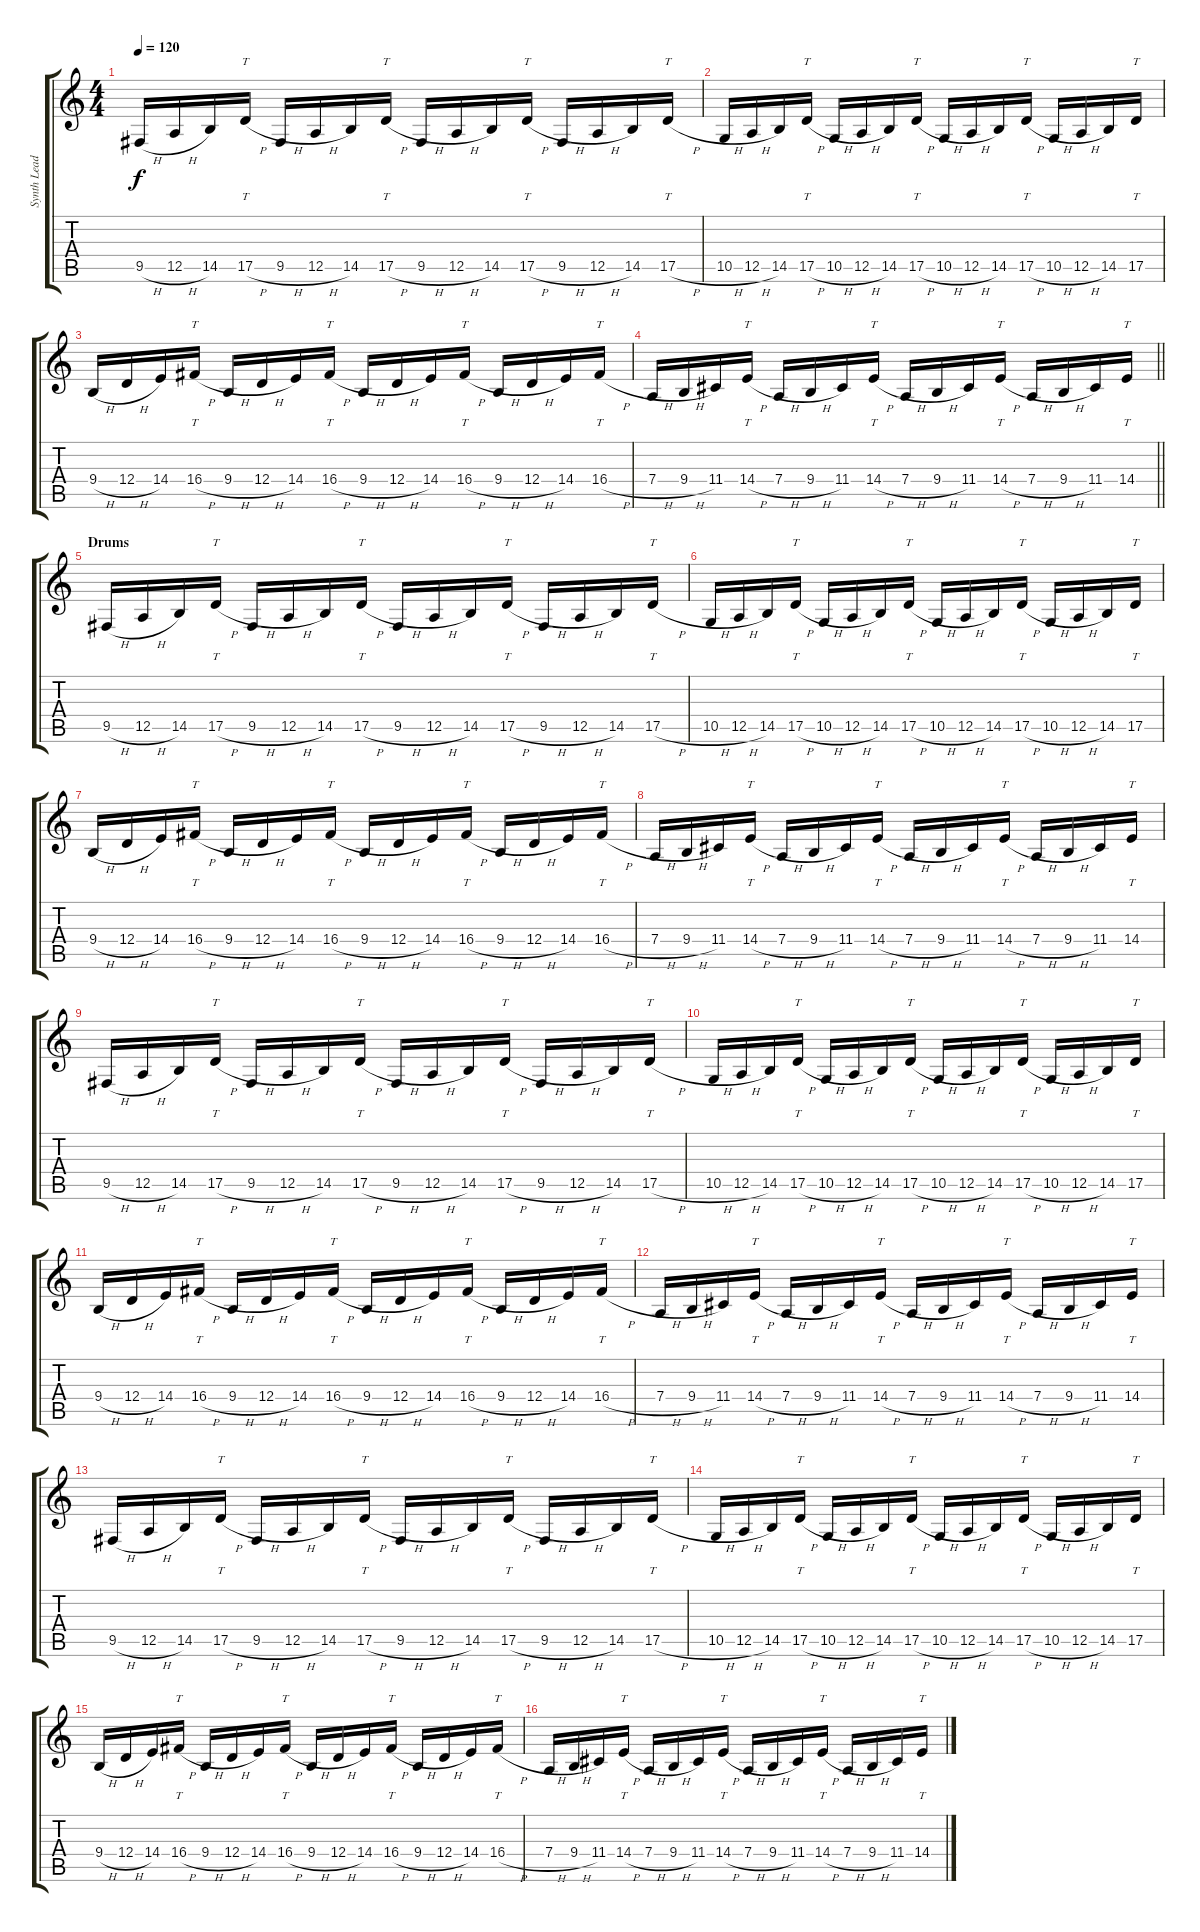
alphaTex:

\track ("Synth Lead" "Synth Lead") {instrument lead2sawtooth}
\staff {score tabs}
\tuning (E4 B3 G3 D3 A2 E2) {hide}
\ts (4 4)
\tempo 120
\clef g2
\ks c
9.5{h}.16{dy f} 12.5{h}.16 14.5.16 17.5{h}.16{tt} 9.5{h}.16 12.5{h}.16 14.5.16 17.5{h}.16{tt} 9.5{h}.16 12.5{h}.16 14.5.16 17.5{h}.16{tt} 9.5{h}.16 12.5{h}.16 14.5.16 17.5{h}.16{tt} |
10.5{h}.16 12.5{h}.16 14.5.16 17.5{h}.16{tt} 10.5{h}.16 12.5{h}.16 14.5.16 17.5{h}.16{tt} 10.5{h}.16 12.5{h}.16 14.5.16 17.5{h}.16{tt} 10.5{h}.16 12.5{h}.16 14.5.16 17.5.16{tt} |
9.4{h}.16 12.4{h}.16 14.4.16 16.4{h}.16{tt} 9.4{h}.16 12.4{h}.16 14.4.16 16.4{h}.16{tt} 9.4{h}.16 12.4{h}.16 14.4.16 16.4{h}.16{tt} 9.4{h}.16 12.4{h}.16 14.4.16 16.4{h}.16{tt} |
\barLineRight lightlight
7.4{h}.16 9.4{h}.16 11.4.16 14.4{h}.16{tt} 7.4{h}.16 9.4{h}.16 11.4.16 14.4{h}.16{tt} 7.4{h}.16 9.4{h}.16 11.4.16 14.4{h}.16{tt} 7.4{h}.16 9.4{h}.16 11.4.16 14.4.16{tt} |
\section ("" "Drums")
9.5{h}.16 12.5{h}.16 14.5.16 17.5{h}.16{tt} 9.5{h}.16 12.5{h}.16 14.5.16 17.5{h}.16{tt} 9.5{h}.16 12.5{h}.16 14.5.16 17.5{h}.16{tt} 9.5{h}.16 12.5{h}.16 14.5.16 17.5{h}.16{tt} |
10.5{h}.16 12.5{h}.16 14.5.16 17.5{h}.16{tt} 10.5{h}.16 12.5{h}.16 14.5.16 17.5{h}.16{tt} 10.5{h}.16 12.5{h}.16 14.5.16 17.5{h}.16{tt} 10.5{h}.16 12.5{h}.16 14.5.16 17.5.16{tt} |
9.4{h}.16 12.4{h}.16 14.4.16 16.4{h}.16{tt} 9.4{h}.16 12.4{h}.16 14.4.16 16.4{h}.16{tt} 9.4{h}.16 12.4{h}.16 14.4.16 16.4{h}.16{tt} 9.4{h}.16 12.4{h}.16 14.4.16 16.4{h}.16{tt} |
7.4{h}.16 9.4{h}.16 11.4.16 14.4{h}.16{tt} 7.4{h}.16 9.4{h}.16 11.4.16 14.4{h}.16{tt} 7.4{h}.16 9.4{h}.16 11.4.16 14.4{h}.16{tt} 7.4{h}.16 9.4{h}.16 11.4.16 14.4.16{tt} |
9.5{h}.16 12.5{h}.16 14.5.16 17.5{h}.16{tt} 9.5{h}.16 12.5{h}.16 14.5.16 17.5{h}.16{tt} 9.5{h}.16 12.5{h}.16 14.5.16 17.5{h}.16{tt} 9.5{h}.16 12.5{h}.16 14.5.16 17.5{h}.16{tt} |
10.5{h}.16 12.5{h}.16 14.5.16 17.5{h}.16{tt} 10.5{h}.16 12.5{h}.16 14.5.16 17.5{h}.16{tt} 10.5{h}.16 12.5{h}.16 14.5.16 17.5{h}.16{tt} 10.5{h}.16 12.5{h}.16 14.5.16 17.5.16{tt} |
9.4{h}.16 12.4{h}.16 14.4.16 16.4{h}.16{tt} 9.4{h}.16 12.4{h}.16 14.4.16 16.4{h}.16{tt} 9.4{h}.16 12.4{h}.16 14.4.16 16.4{h}.16{tt} 9.4{h}.16 12.4{h}.16 14.4.16 16.4{h}.16{tt} |
7.4{h}.16 9.4{h}.16 11.4.16 14.4{h}.16{tt} 7.4{h}.16 9.4{h}.16 11.4.16 14.4{h}.16{tt} 7.4{h}.16 9.4{h}.16 11.4.16 14.4{h}.16{tt} 7.4{h}.16 9.4{h}.16 11.4.16 14.4.16{tt} |
9.5{h}.16 12.5{h}.16 14.5.16 17.5{h}.16{tt} 9.5{h}.16 12.5{h}.16 14.5.16 17.5{h}.16{tt} 9.5{h}.16 12.5{h}.16 14.5.16 17.5{h}.16{tt} 9.5{h}.16 12.5{h}.16 14.5.16 17.5{h}.16{tt} |
10.5{h}.16 12.5{h}.16 14.5.16 17.5{h}.16{tt} 10.5{h}.16 12.5{h}.16 14.5.16 17.5{h}.16{tt} 10.5{h}.16 12.5{h}.16 14.5.16 17.5{h}.16{tt} 10.5{h}.16 12.5{h}.16 14.5.16 17.5.16{tt} |
9.4{h}.16 12.4{h}.16 14.4.16 16.4{h}.16{tt} 9.4{h}.16 12.4{h}.16 14.4.16 16.4{h}.16{tt} 9.4{h}.16 12.4{h}.16 14.4.16 16.4{h}.16{tt} 9.4{h}.16 12.4{h}.16 14.4.16 16.4{h}.16{tt} |
7.4{h}.16 9.4{h}.16 11.4.16 14.4{h}.16{tt} 7.4{h}.16 9.4{h}.16 11.4.16 14.4{h}.16{tt} 7.4{h}.16 9.4{h}.16 11.4.16 14.4{h}.16{tt} 7.4{h}.16 9.4{h}.16 11.4.16 14.4.16{tt}
